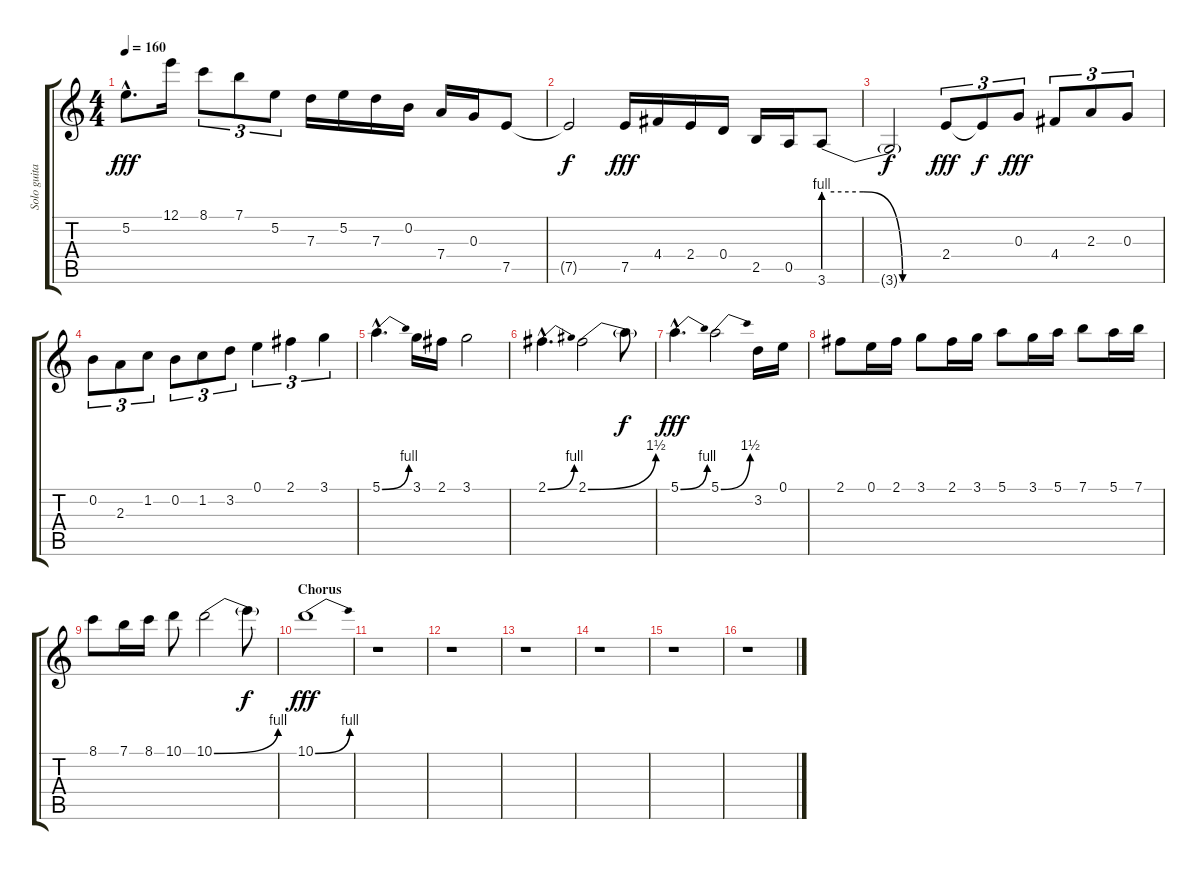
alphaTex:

\track ("Solo guitar # 2" "Solo guita") {instrument overdrivenguitar}
\staff {score tabs}
\tuning (E4 B3 G3 D3 A2 E2) {hide}
\ts (4 4)
\tempo 160
\clef g2
\ks c
5.2{hac}.8{d dy fff} 12.1.16 8.1.8{tu (3 2)} 7.1.8{tu (3 2)} 5.2.8{tu (3 2)} 7.3.16 5.2.16 7.3.16 0.2.16 7.4.16 0.3.16 7.5.8 |
7.5{t}.2{dy f} 7.5.16{dy fff} 4.4.16 2.4.16 0.4.16 2.5.16 0.5.16 3.6{be (custom 0 4 20 4 40 0 60 0)}.8 |
3.6{t}.2{dy f} 2.4.8{tu (3 2) dy fff} 2.4{t}.8{tu (3 2) dy f} 0.3.8{tu (3 2) dy fff} 4.4.8{tu (3 2)} 2.3.8{tu (3 2)} 0.3.8{tu (3 2)} |
0.2.8{tu (3 2)} 2.3.8{tu (3 2)} 1.2.8{tu (3 2)} 0.2.8{tu (3 2)} 1.2.8{tu (3 2)} 3.2.8{tu (3 2)} 0.1.4{tu (3 2)} 2.1.4{tu (3 2)} 3.1.4{tu (3 2)} |
5.1{be (bend 0 0 60 4) hac}.4{d} 3.1.16 2.1.16 3.1.2 |
2.1{be (bend 0 0 60 4) hac}.4{d} 2.1{be (bend 0 0 60 6)}.2 2.1{t}.8{dy f} |
5.1{be (bend 0 0 60 4) hac}.4{d dy fff} 5.1{be (bend 0 0 60 6)}.2 3.2.16 0.1.16 |
2.1.8 0.1.16 2.1.16 3.1.8 2.1.16 3.1.16 5.1.8 3.1.16 5.1.16 7.1.8 5.1.16 7.1.16 |
8.1.8 7.1.16 8.1.16 10.1.8 10.1{be (bend 0 0 60 4)}.2 10.1{t}.8{dy f} |
\section ("" "Chorus")
10.1{be (bend 0 0 60 4)}.1{dy fff balance 8} |
r.1 |
r.1 |
r.1 |
r.1 |
r.1 |
r.1
